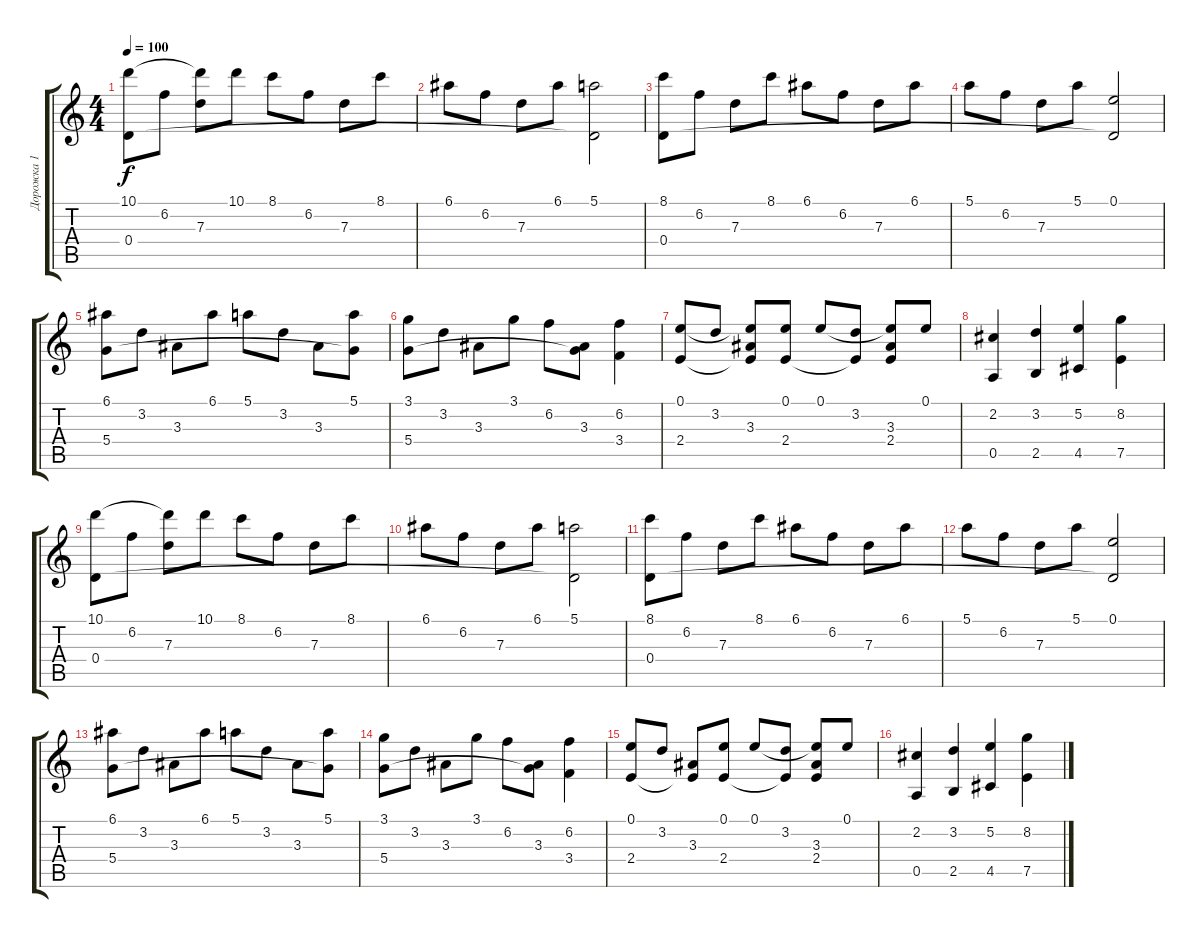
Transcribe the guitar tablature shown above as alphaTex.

\track ("Дорожка 1" "Дорожка 1") {instrument acousticguitarsteel}
\staff {score tabs}
\tuning (E4 B3 G3 D3 A2 E2) {hide}
\ts (4 4)
\tempo 100
\clef g2
\ks c
(10.1 0.4).8{dy f instrument acousticguitarsteel} 6.2.8 (10.1{t} 7.3).8 10.1.8 8.1.8 6.2.8 7.3.8 8.1.8 |
6.1.8 6.2.8 7.3.8 6.1.8 (5.1 0.4{t}).2 |
(8.1 0.4).8 6.2.8 7.3.8 8.1.8 6.1.8 6.2.8 7.3.8 6.1.8 |
5.1.8 6.2.8 7.3.8 5.1.8 (0.1 0.4{t}).2 |
(6.1 5.4).8 3.2.8 3.3.8 6.1.8 5.1.8 3.2.8 3.3.8 (5.1 5.4{t}).8 |
(3.1 5.4).8 3.2.8 3.3.8 3.1.8 6.2.8 (3.3 5.4{t}).8 (6.2 3.4).4 |
(0.1 2.4).8 3.2.8 (0.1{t} 3.3 2.4{t}).8 (0.1 2.4).8 0.1.8 (3.2 2.4{t}).8 (0.1{t} 3.3 2.4).8 0.1.8 |
(2.2 0.5).4 (3.2 2.5).4 (5.2 4.5).4 (8.2 7.5).4 |
(10.1 0.4).8 6.2.8 (10.1{t} 7.3).8 10.1.8 8.1.8 6.2.8 7.3.8 8.1.8 |
6.1.8 6.2.8 7.3.8 6.1.8 (5.1 0.4{t}).2 |
(8.1 0.4).8 6.2.8 7.3.8 8.1.8 6.1.8 6.2.8 7.3.8 6.1.8 |
5.1.8 6.2.8 7.3.8 5.1.8 (0.1 0.4{t}).2 |
(6.1 5.4).8 3.2.8 3.3.8 6.1.8 5.1.8 3.2.8 3.3.8 (5.1 5.4{t}).8 |
(3.1 5.4).8 3.2.8 3.3.8 3.1.8 6.2.8 (3.3 5.4{t}).8 (6.2 3.4).4 |
(0.1 2.4).8 3.2.8 (3.3 2.4{t}).8 (0.1 2.4).8 0.1.8 (3.2 2.4{t}).8 (0.1{t} 3.3 2.4).8 0.1.8 |
(2.2 0.5).4 (3.2 2.5).4 (5.2 4.5).4 (8.2 7.5).4
